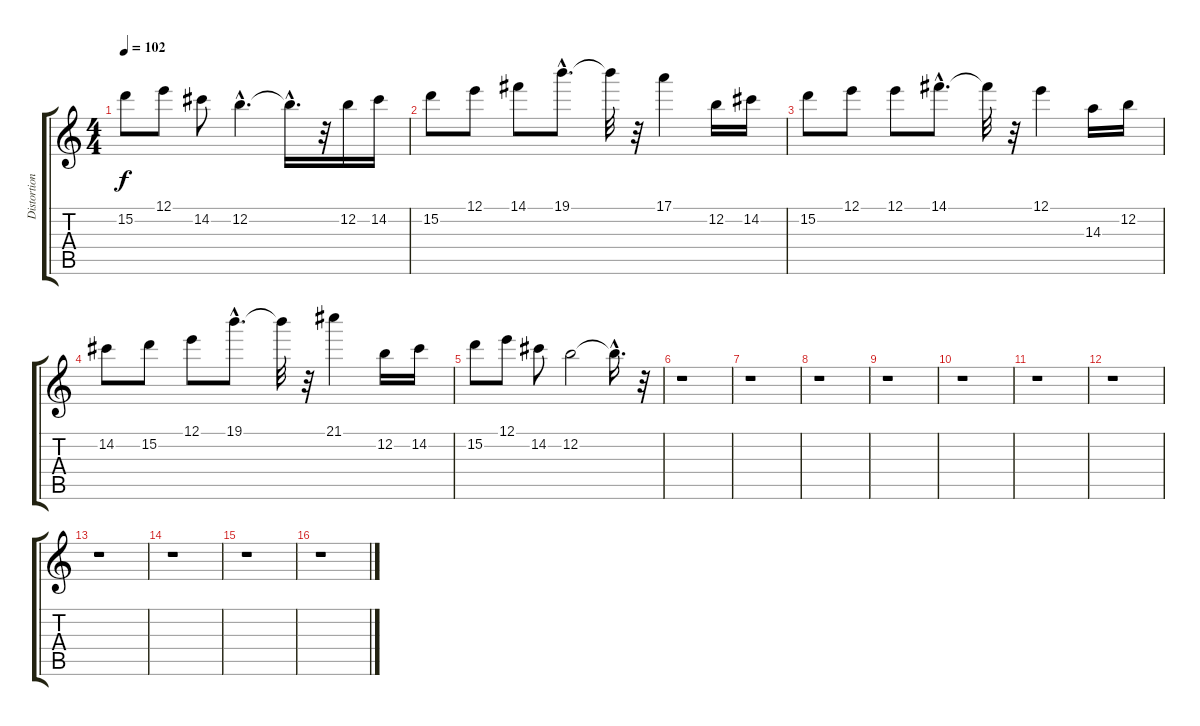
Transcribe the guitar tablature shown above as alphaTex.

\track ("Distortion Guitar" "Distortion") {instrument distortionguitar}
\staff {score tabs}
\tuning (E4 B3 G3 D3 A2 E2) {hide}
\ts (4 4)
\tempo 102
\clef g2
\ks c
15.2.8{dy f} 12.1.8 14.2.8 12.2{hac}.4{d} 12.2{hac t}.16{d} r.32 12.2.16 14.2.16 |
15.2.8 12.1.8 14.1.8 19.1{hac}.8{d} 19.1{t}.32 r.32 17.1.4 12.2.16 14.2.16 |
15.2.8 12.1.8 12.1.8 14.1{hac}.8{d} 14.1{t}.32 r.32 12.1.4 14.3.16 12.2.16 |
14.2.8 15.2.8 12.1.8 19.1{hac}.8{d} 19.1{t}.32 r.32 21.1.4 12.2.16 14.2.16 |
15.2.8 12.1.8 14.2.8 12.2.2 12.2{hac t}.16{d} r.32 |
r.1 |
r.1 |
r.1 |
r.1 |
r.1 |
r.1 |
r.1 |
r.1 |
r.1 |
r.1 |
r.1
